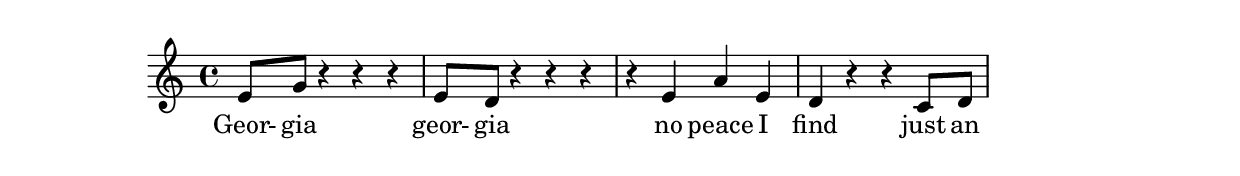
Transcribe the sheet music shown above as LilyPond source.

#(ly:set-option 'midi-extension "mid")
\version "2.12.3"
\include "english.ly"
\header{


}
%{

%}
melody = {
\clef treble
\key c \major
\cadenzaOn


  e'8[ g'8] r4 r4 r4 \bar "|"  e'8[ d'8] r4 r4 r4 \bar "|"  r4 e'4 a'4 e'4 \bar "|"  d'4 r4 r4 c'8[ d'8] \bar "|"  
 
}


text = \lyricmode {
Geor- gia geor- gia no peace I find just an 
}

\score{

<<
\new Voice = "one" {
\melody
}
\new Lyrics \lyricsto "one" \text
>>
\layout {
\context {
\Score
}
}
\midi {
\context {
\Score
tempoWholesPerMinute = #(ly:make-moment 200 4)
}
}
}